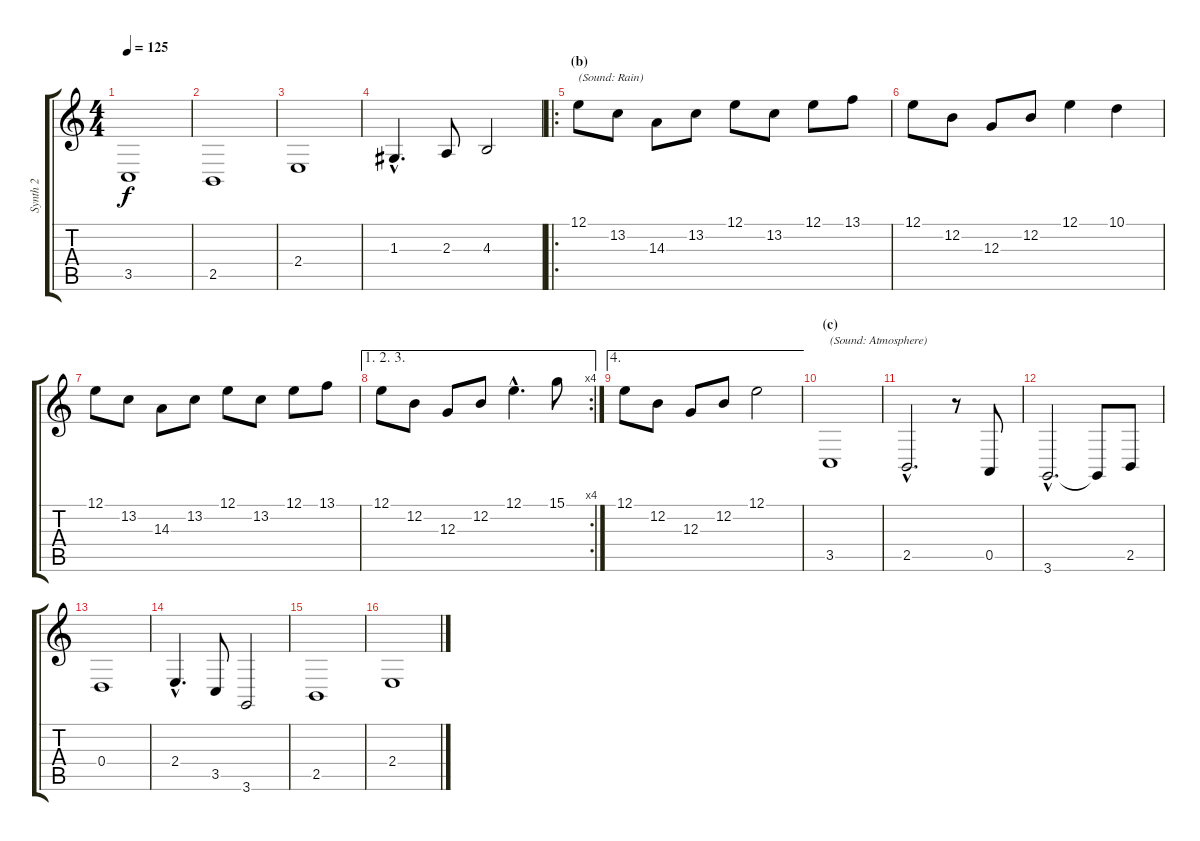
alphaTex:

\track ("Synth 2" "Synth 2") {instrument fx1rain}
\staff {score tabs}
\tuning (E4 B3 G3 D3 A2 E2) {hide}
\ts (4 4)
\tempo 125
\clef g2
\ks c
3.5.1{dy f} |
2.5.1 |
2.4.1 |
1.3{hac}.4{d} 2.3.8 4.3.2 |
\ro
\section ("" "(b)")
12.1.8{txt "(Sound: Rain)" instrument fx1rain} 13.2.8 14.3.8 13.2.8 12.1.8 13.2.8 12.1.8 13.1.8 |
12.1.8 12.2.8 12.3.8 12.2.8 12.1.4 10.1.4 |
12.1.8 13.2.8 14.3.8 13.2.8 12.1.8 13.2.8 12.1.8 13.1.8 |
\ae (1 2 3)
\rc 4
12.1.8 12.2.8 12.3.8 12.2.8 12.1{hac}.4{d} 15.1.8 |
\ae 4
12.1.8 12.2.8 12.3.8 12.2.8 12.1.2 |
\section ("" "(c)")
3.5.1{txt "(Sound: Atmosphere)" instrument fx4atmosphere} |
2.5{hac}.2{d} r.8 0.5.8 |
3.6{hac}.2{d} 3.6{t}.8 2.5.8 |
0.4.1 |
2.4{hac}.4{d} 3.5.8 3.6.2 |
2.5.1 |
2.4.1
